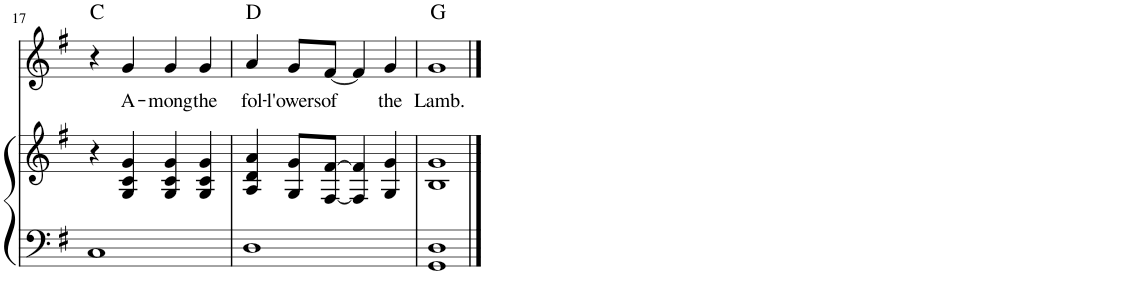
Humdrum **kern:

**kern	**kern	**kern	**text	**harte
*part2	*part2	*part1	*part1	*part1
*staff3	*staff2	*staff1	*staff1	*
*I"Piano	*	*I"Voice	*	*
*I'Pno	*	*	*	*
!!LO:PB:g=z
*clefF4	*clefG2	*clefG2	*	*
*k[f#]	*k[f#]	*k[f#]	*	*
*M4/4	*M4/4	*M4/4	*	*
=17	=17	=17	=17	=17
1C	4r	4r	.	C:maj
!	!	!	!LO:LY:b	!
.	4G/ 4c/ 4g/	4g/	A-	.
!	!	!	!LO:LY:b	!
.	4G/ 4c/ 4g/	4g/	-mong	.
!	!	!	!LO:LY:b	!
.	4G/ 4c/ 4g/	4g/	the	.
=18	=18	=18	=18	=18
!	!	!	!LO:LY:b	!
1D	4A/ 4d/ 4a/	4a/	fol-	D:maj
!	!	!	!LO:LY:b	!
.	8G/ 8g/L	8g/L	-l'owers	.
!	!	!	!LO:LY:b	!
.	[8F#/ [8f#/J	[8f#/J	of	.
.	4F#/] 4f#/]	4f#/]	.	.
!	!	!	!LO:LY:b	!
.	4G/ 4g/	4g/	the	.
=19	=19	=19	=19	=19
!	!	!	!LO:LY:b	!
1GG 1D	1B 1g	1g	Lamb.	G:maj
==	==	==	==	==
*-	*-	*-	*-	*-
